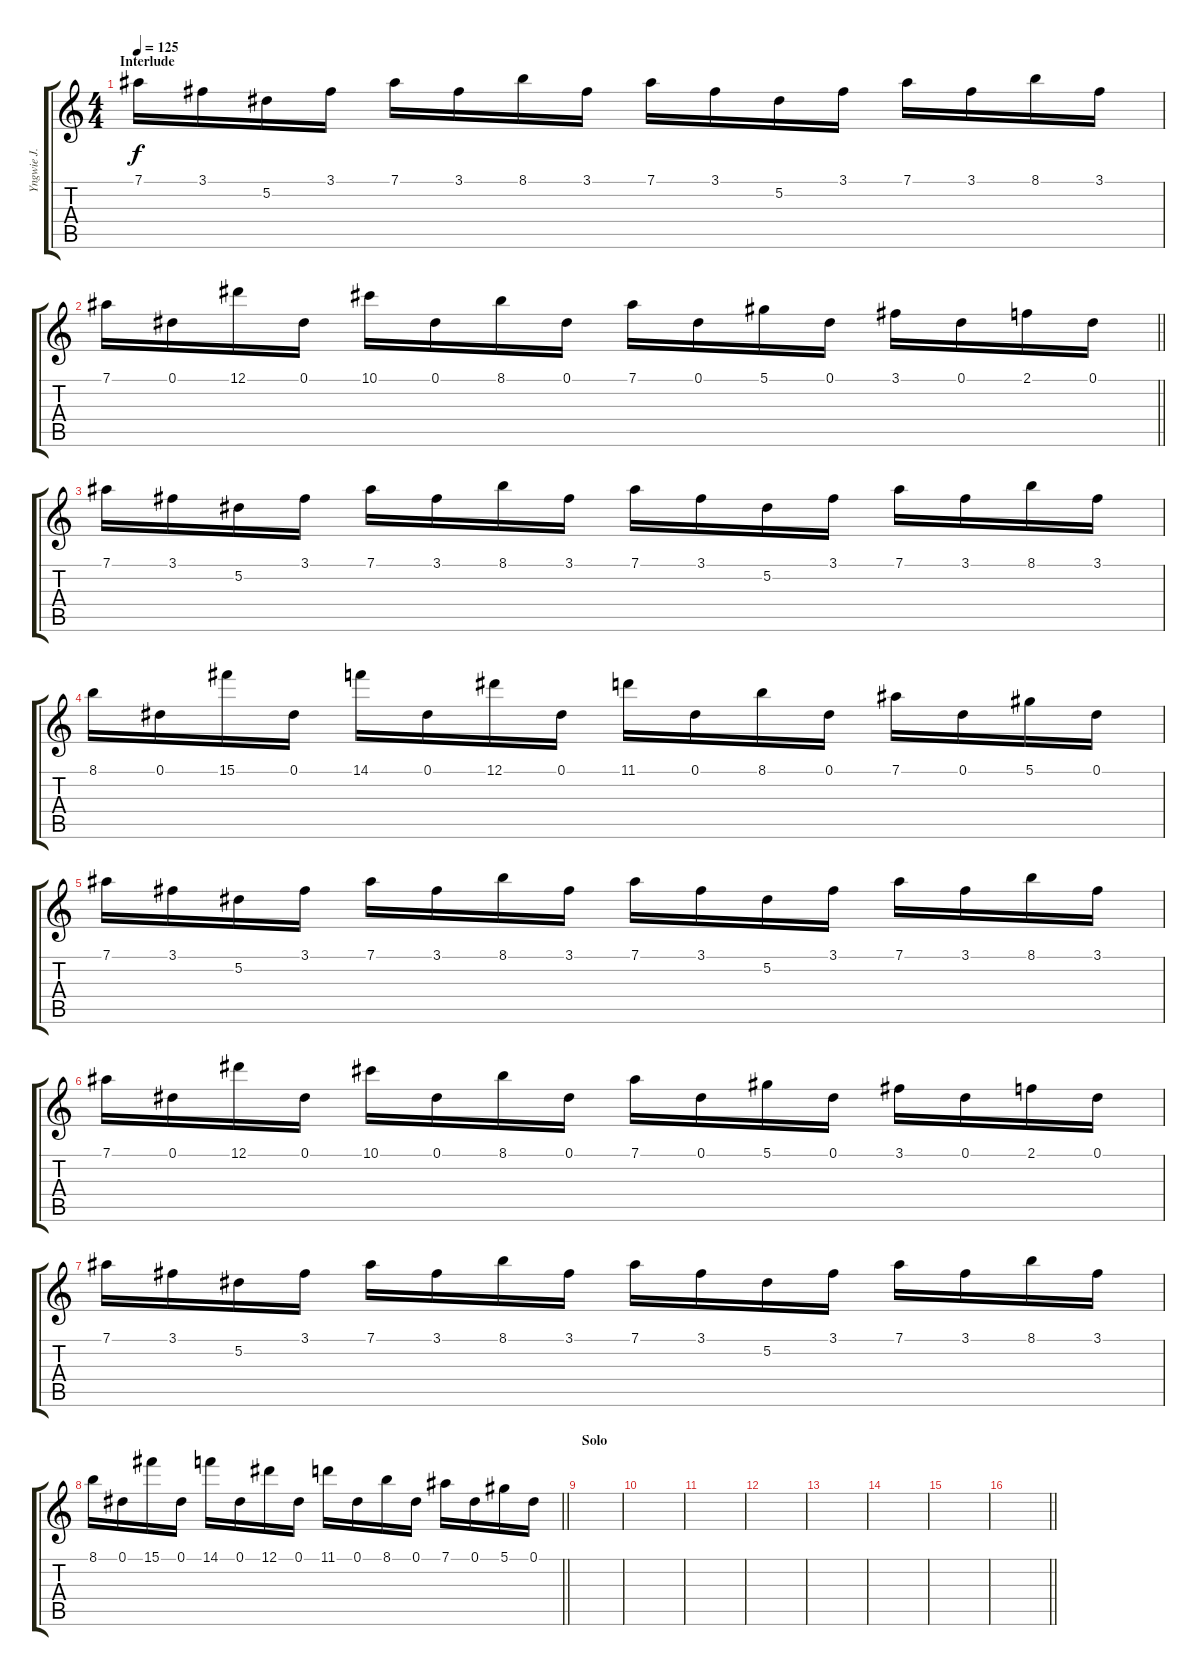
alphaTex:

\track ("Yngwie J. Malmsteen" "Yngwie J. ") {instrument overdrivenguitar}
\staff {score tabs}
\tuning (Eb4 Bb3 Gb3 Db3 Ab2 Eb2) {hide}
\ts (4 4)
\section ("" "Interlude")
\tempo 125
\clef g2
\ks c
7.1.16{dy f} 3.1.16 5.2.16 3.1.16 7.1.16 3.1.16 8.1.16 3.1.16 7.1.16 3.1.16 5.2.16 3.1.16 7.1.16 3.1.16 8.1.16 3.1.16 |
\barLineRight lightlight
7.1.16 0.1.16 12.1.16 0.1.16 10.1.16 0.1.16 8.1.16 0.1.16 7.1.16 0.1.16 5.1.16 0.1.16 3.1.16 0.1.16 2.1.16 0.1.16 |
7.1.16 3.1.16 5.2.16 3.1.16 7.1.16 3.1.16 8.1.16 3.1.16 7.1.16 3.1.16 5.2.16 3.1.16 7.1.16 3.1.16 8.1.16 3.1.16 |
8.1.16 0.1.16 15.1.16 0.1.16 14.1.16 0.1.16 12.1.16 0.1.16 11.1.16 0.1.16 8.1.16 0.1.16 7.1.16 0.1.16 5.1.16 0.1.16 |
7.1.16 3.1.16 5.2.16 3.1.16 7.1.16 3.1.16 8.1.16 3.1.16 7.1.16 3.1.16 5.2.16 3.1.16 7.1.16 3.1.16 8.1.16 3.1.16 |
7.1.16 0.1.16 12.1.16 0.1.16 10.1.16 0.1.16 8.1.16 0.1.16 7.1.16 0.1.16 5.1.16 0.1.16 3.1.16 0.1.16 2.1.16 0.1.16 |
7.1.16 3.1.16 5.2.16 3.1.16 7.1.16 3.1.16 8.1.16 3.1.16 7.1.16 3.1.16 5.2.16 3.1.16 7.1.16 3.1.16 8.1.16 3.1.16 |
\barLineRight lightlight
8.1.16 0.1.16 15.1.16 0.1.16 14.1.16 0.1.16 12.1.16 0.1.16 11.1.16 0.1.16 8.1.16 0.1.16 7.1.16 0.1.16 5.1.16 0.1.16 |
\section ("" "Solo")
|
|
|
|
|
|
|
\barLineRight lightlight
